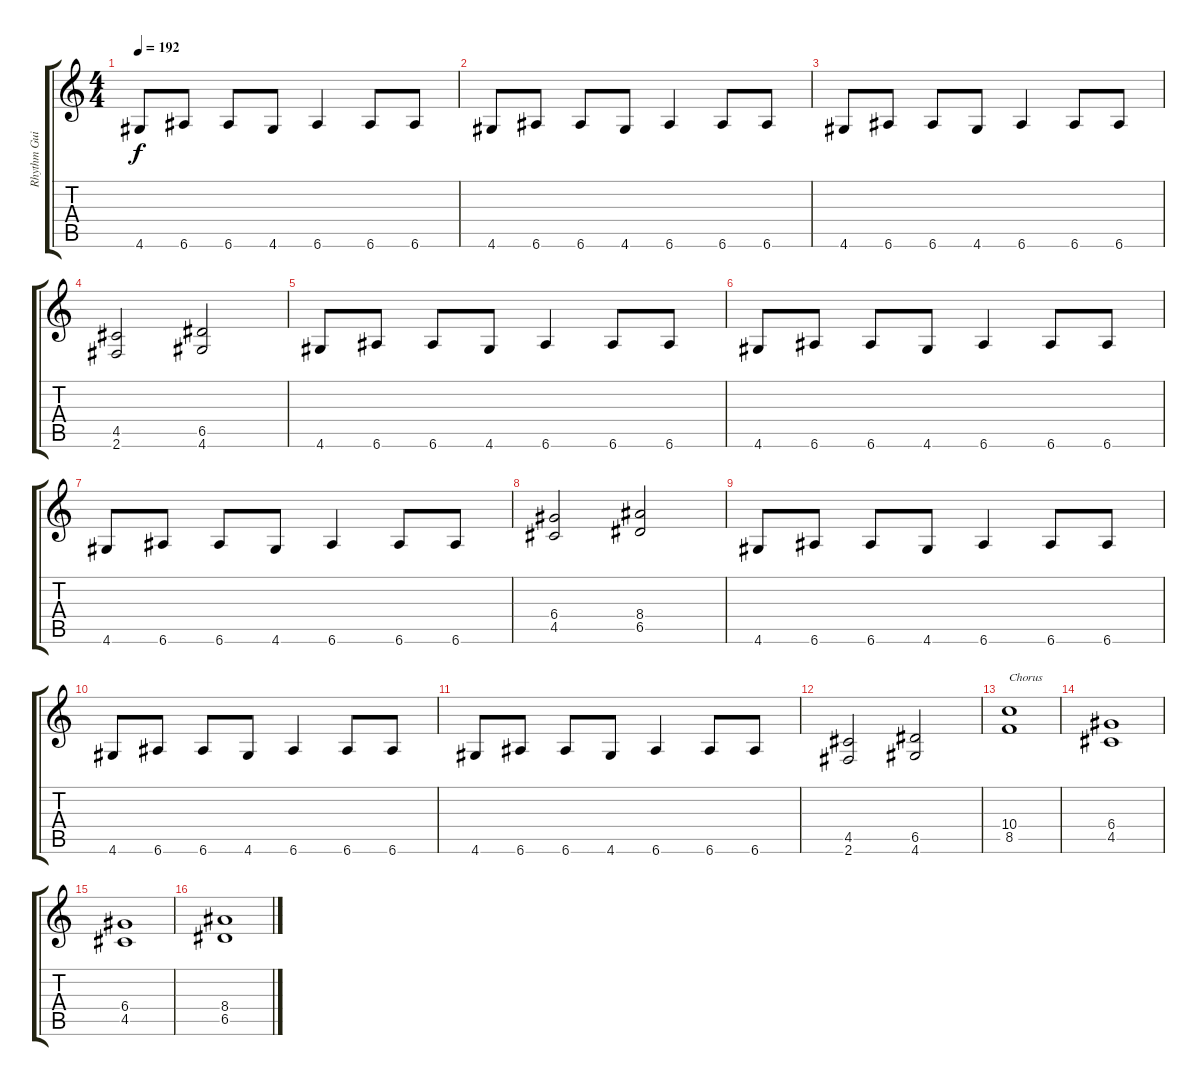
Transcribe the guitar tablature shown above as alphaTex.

\track ("Rhythm Guitar" "Rhythm Gui") {instrument distortionguitar}
\staff {score tabs}
\tuning (E4 B3 G3 D3 A2 E2) {hide}
\ts (4 4)
\tempo 192
\clef g2
\ks c
4.6.8{dy f} 6.6.8 6.6.8 4.6.8 6.6.4 6.6.8 6.6.8 |
4.6.8 6.6.8 6.6.8 4.6.8 6.6.4 6.6.8 6.6.8 |
4.6.8 6.6.8 6.6.8 4.6.8 6.6.4 6.6.8 6.6.8 |
(4.5 2.6).2 (6.5 4.6).2 |
4.6.8 6.6.8 6.6.8 4.6.8 6.6.4 6.6.8 6.6.8 |
4.6.8 6.6.8 6.6.8 4.6.8 6.6.4 6.6.8 6.6.8 |
4.6.8 6.6.8 6.6.8 4.6.8 6.6.4 6.6.8 6.6.8 |
(6.4 4.5).2 (8.4 6.5).2 |
4.6.8 6.6.8 6.6.8 4.6.8 6.6.4 6.6.8 6.6.8 |
4.6.8 6.6.8 6.6.8 4.6.8 6.6.4 6.6.8 6.6.8 |
4.6.8 6.6.8 6.6.8 4.6.8 6.6.4 6.6.8 6.6.8 |
(4.5 2.6).2 (6.5 4.6).2 |
(10.4 8.5).1{txt "Chorus"} |
(6.4 4.5).1 |
(6.4 4.5).1 |
(8.4 6.5).1
